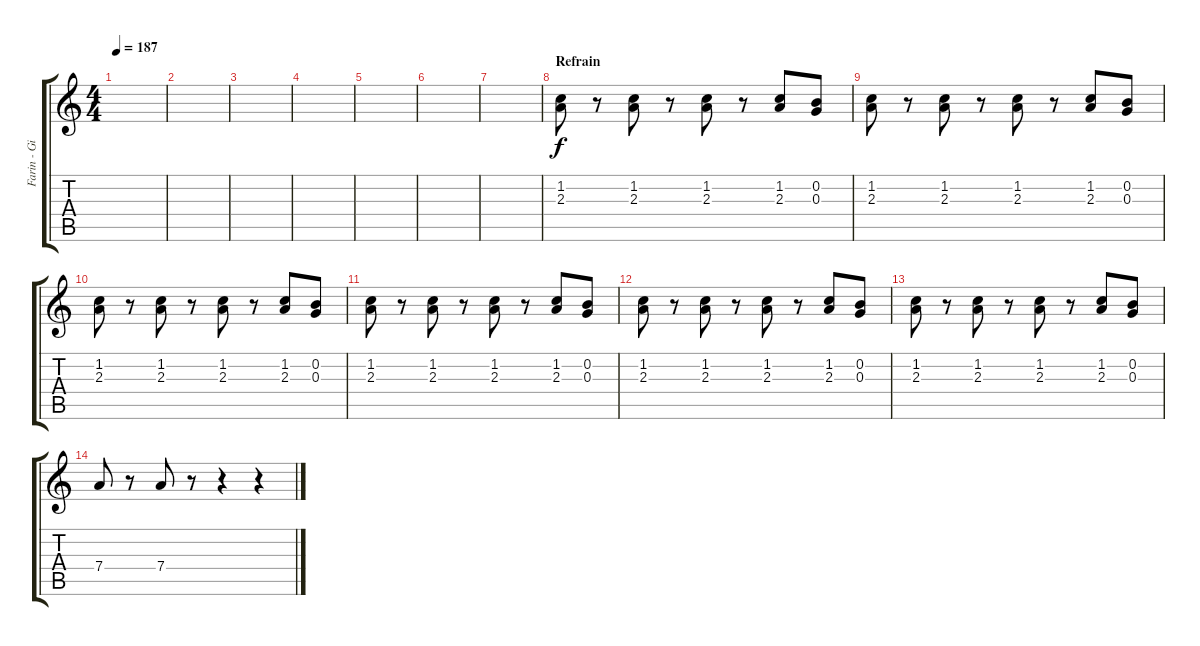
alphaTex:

\track ("Farin - Gitarre III" "Farin - Gi") {instrument electricguitarmuted}
\staff {score tabs}
\tuning (E4 B3 G3 D3 A2 E2) {hide}
\ts (4 4)
\tempo 187
\clef g2
\ks c
|
|
|
|
|
|
|
\section ("" "Refrain")
(1.2 2.3).8 r.8 (1.2 2.3).8 r.8 (1.2 2.3).8 r.8 (1.2 2.3).8 (0.2 0.3).8 |
(1.2 2.3).8 r.8 (1.2 2.3).8 r.8 (1.2 2.3).8 r.8 (1.2 2.3).8 (0.2 0.3).8 |
(1.2 2.3).8 r.8 (1.2 2.3).8 r.8 (1.2 2.3).8 r.8 (1.2 2.3).8 (0.2 0.3).8 |
(1.2 2.3).8 r.8 (1.2 2.3).8 r.8 (1.2 2.3).8 r.8 (1.2 2.3).8 (0.2 0.3).8 |
(1.2 2.3).8 r.8 (1.2 2.3).8 r.8 (1.2 2.3).8 r.8 (1.2 2.3).8 (0.2 0.3).8 |
(1.2 2.3).8 r.8 (1.2 2.3).8 r.8 (1.2 2.3).8 r.8 (1.2 2.3).8 (0.2 0.3).8 |
7.4.8 r.8 7.4.8 r.8 r.4 r.4
